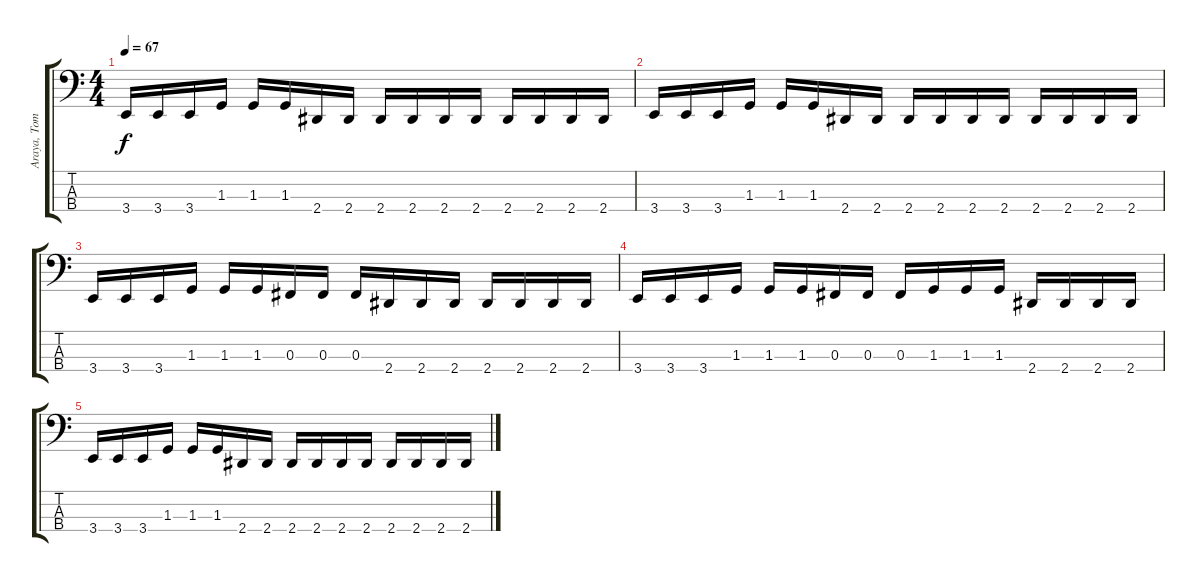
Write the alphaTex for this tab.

\track ("Araya, Tom" "Araya, Tom") {instrument electricbasspick}
\staff {score tabs}
\tuning (E2 B1 Gb1 Db1) {hide}
\ts (4 4)
\tempo 67
\clef f4
\ks c
3.4.16{dy f} 3.4.16 3.4.16 1.3.16 1.3.16 1.3.16 2.4.16 2.4.16 2.4.16 2.4.16 2.4.16 2.4.16 2.4.16 2.4.16 2.4.16 2.4.16 |
3.4.16 3.4.16 3.4.16 1.3.16 1.3.16 1.3.16 2.4.16 2.4.16 2.4.16 2.4.16 2.4.16 2.4.16 2.4.16 2.4.16 2.4.16 2.4.16 |
3.4.16 3.4.16 3.4.16 1.3.16 1.3.16 1.3.16 0.3.16 0.3.16 0.3.16 2.4.16 2.4.16 2.4.16 2.4.16 2.4.16 2.4.16 2.4.16 |
3.4.16 3.4.16 3.4.16 1.3.16 1.3.16 1.3.16 0.3.16 0.3.16 0.3.16 1.3.16 1.3.16 1.3.16 2.4.16 2.4.16 2.4.16 2.4.16 |
3.4.16 3.4.16 3.4.16 1.3.16 1.3.16 1.3.16 2.4.16 2.4.16 2.4.16 2.4.16 2.4.16 2.4.16 2.4.16 2.4.16 2.4.16 2.4.16
